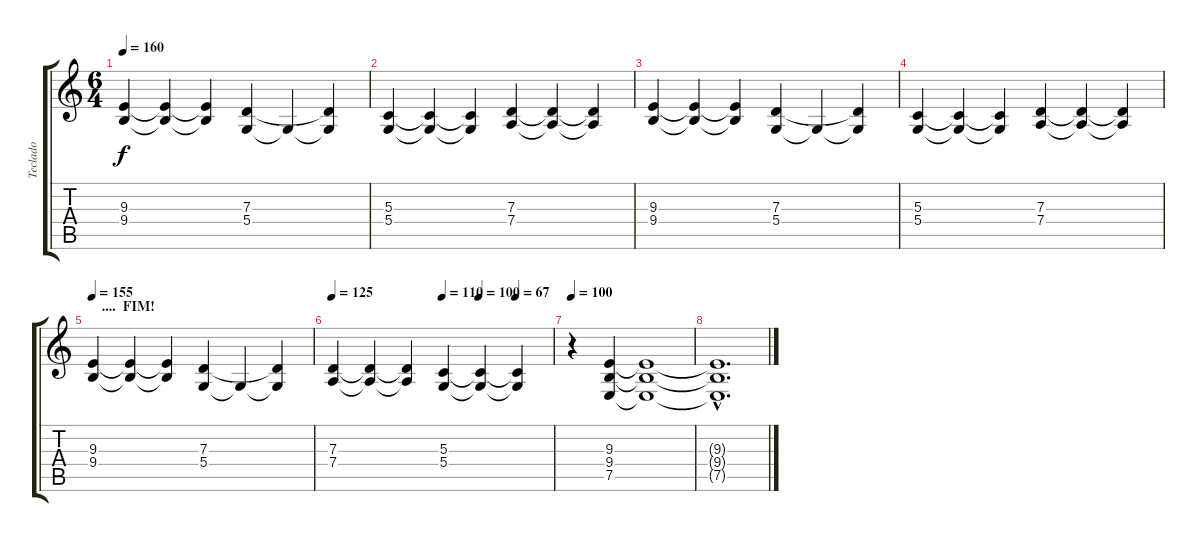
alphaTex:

\track ("Teclado" "Teclado") {instrument stringensemble1}
\staff {score tabs}
\tuning (E4 B3 G3 D3 A2 E2) {hide}
\ts (6 4)
\tempo 160
\clef g2
\ks c
(9.3 9.4).4{dy f} (9.3{t} 9.4{t}).4 (9.3{t} 9.4{t}).4 (7.3 5.4).4 5.4{t}.4 (7.3{t} 5.4{t}).4 |
(5.3 5.4).4 (5.3{t} 5.4{t}).4 (5.3{t} 5.4{t}).4 (7.3 7.4).4 (7.3{t} 7.4{t}).4 (7.3{t} 7.4{t}).4 |
(9.3 9.4).4 (9.3{t} 9.4{t}).4 (9.3{t} 9.4{t}).4 (7.3 5.4).4 5.4{t}.4 (7.3{t} 5.4{t}).4 |
(5.3 5.4).4 (5.3{t} 5.4{t}).4 (5.3{t} 5.4{t}).4 (7.3 7.4).4 (7.3{t} 7.4{t}).4 (7.3{t} 7.4{t}).4 |
\section ("" "    ....  FIM!      ")
\tempo 155
(9.3 9.4).4 (9.3{t} 9.4{t}).4 (9.3{t} 9.4{t}).4 (7.3 5.4).4 5.4{t}.4 (7.3{t} 5.4{t}).4 |
\tempo 125
\tempo (110 0.5)
\tempo (100 0.6666666666666666)
\tempo (67 0.8333333333333334)
(7.3 7.4).4 (7.3{t} 7.4{t}).4 (7.3{t} 7.4{t}).4 (5.3 5.4).4 (5.3{t} 5.4{t}).4 (5.3{t} 5.4{t}).4 |
\tempo 100
r.4 (9.3 9.4 7.5).4 (9.3{t} 9.4{t} 7.5{t}).1 |
(9.3{hac t} 9.4{hac t} 7.5{hac t}).1{d}
